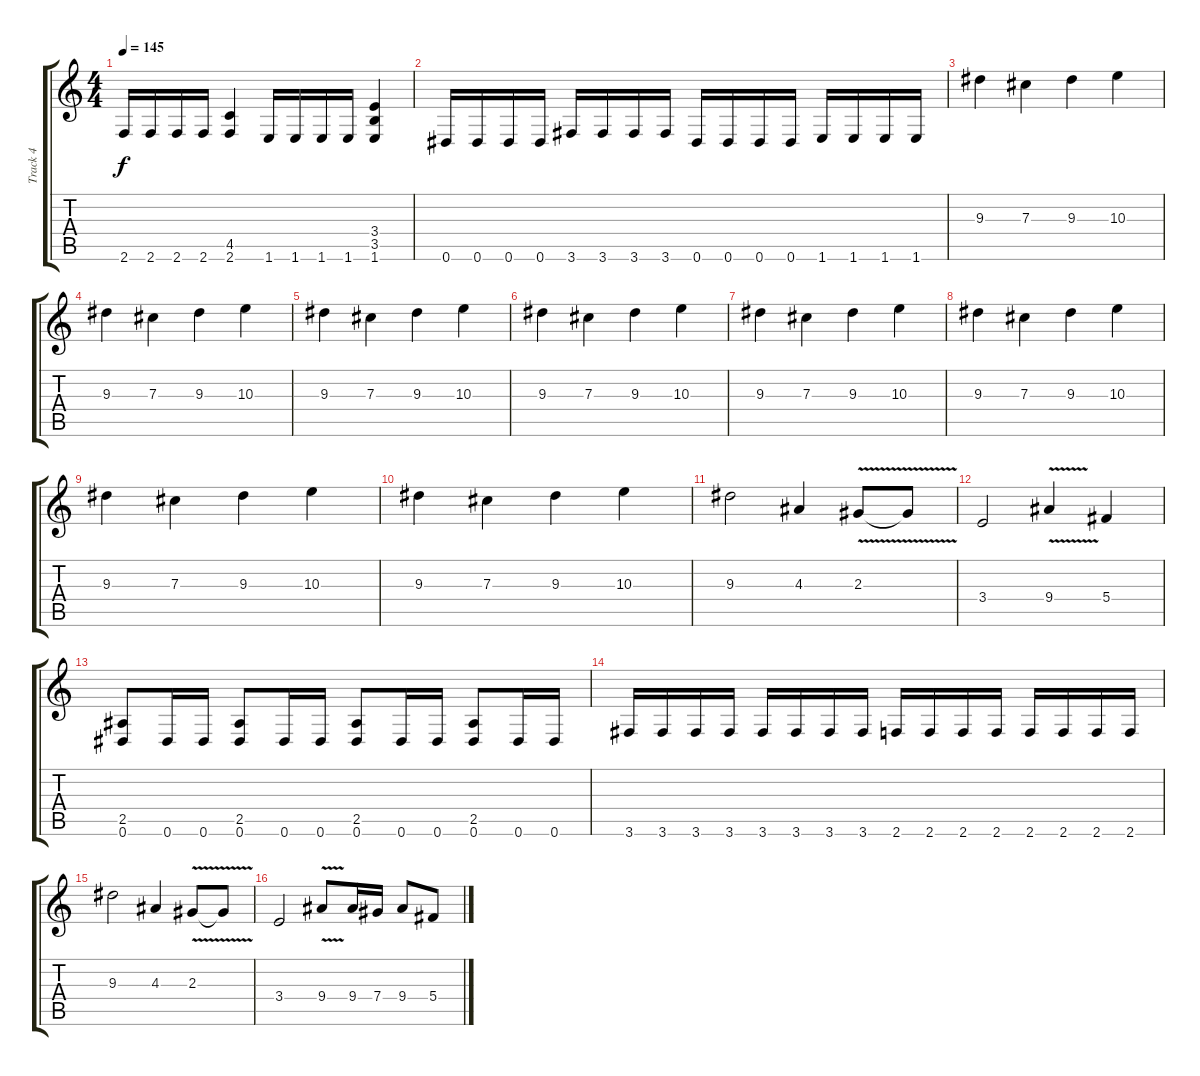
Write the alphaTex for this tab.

\track ("Track 4" "Track 4") {instrument distortionguitar}
\staff {score tabs}
\tuning (Eb4 Bb3 Gb3 Db3 Ab2 Eb2) {hide}
\ts (4 4)
\tempo 145
\clef g2
\ks c
2.6.16{dy f} 2.6.16 2.6.16 2.6.16 (4.5 2.6).4 1.6.16 1.6.16 1.6.16 1.6.16 (3.4 3.5 1.6).4 |
0.6.16 0.6.16 0.6.16 0.6.16 3.6.16 3.6.16 3.6.16 3.6.16 0.6.16 0.6.16 0.6.16 0.6.16 1.6.16 1.6.16 1.6.16 1.6.16 |
9.3.4 7.3.4 9.3.4 10.3.4 |
9.3.4 7.3.4 9.3.4 10.3.4 |
9.3.4 7.3.4 9.3.4 10.3.4 |
9.3.4 7.3.4 9.3.4 10.3.4 |
9.3.4 7.3.4 9.3.4 10.3.4 |
9.3.4 7.3.4 9.3.4 10.3.4 |
9.3.4 7.3.4 9.3.4 10.3.4 |
9.3.4 7.3.4 9.3.4 10.3.4 |
9.3.2 4.3.4 2.3{v}.8 2.3{t}.8 |
3.4.2 9.4{v}.4 5.4.4 |
(2.5 0.6).8 0.6.16 0.6.16 (2.5 0.6).8 0.6.16 0.6.16 (2.5 0.6).8 0.6.16 0.6.16 (2.5 0.6).8 0.6.16 0.6.16 |
3.6.16 3.6.16 3.6.16 3.6.16 3.6.16 3.6.16 3.6.16 3.6.16 2.6.16 2.6.16 2.6.16 2.6.16 2.6.16 2.6.16 2.6.16 2.6.16 |
9.3.2 4.3.4 2.3{v}.8 2.3{t}.8 |
3.4.2 9.4{v}.8 9.4.16 7.4.16 9.4.8 5.4.8
